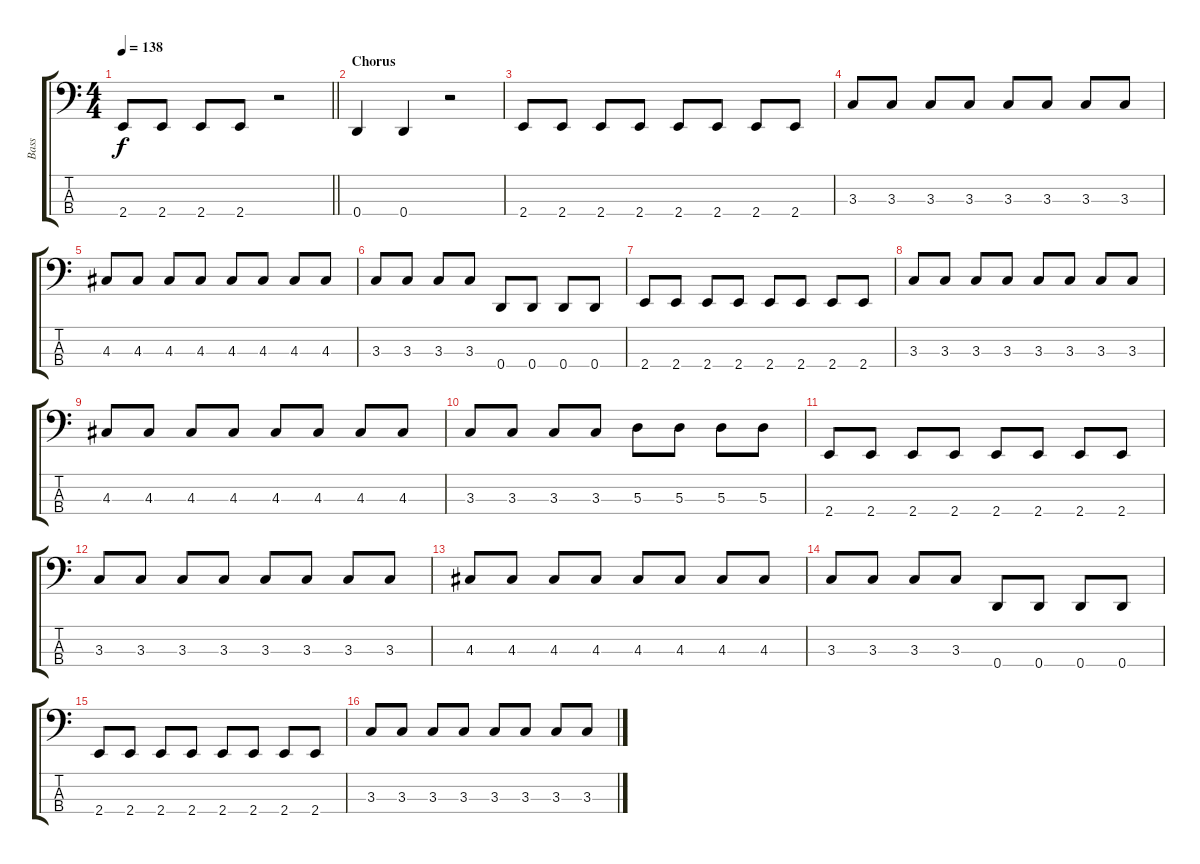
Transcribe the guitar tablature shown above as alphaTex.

\track ("Bass" "Bass") {instrument electricbasspick}
\staff {score tabs}
\tuning (G2 D2 A1 D1) {hide}
\ts (4 4)
\tempo 138
\clef f4
\barLineRight lightlight
\ks c
2.4.8{dy f} 2.4.8 2.4.8 2.4.8 r.2 |
\section ("" "Chorus")
0.4.4{instrument lead8bassandlead} 0.4.4 r.2 |
2.4.8 2.4.8 2.4.8 2.4.8 2.4.8 2.4.8 2.4.8 2.4.8 |
3.3.8 3.3.8 3.3.8 3.3.8 3.3.8 3.3.8 3.3.8 3.3.8 |
4.3.8 4.3.8 4.3.8 4.3.8 4.3.8 4.3.8 4.3.8 4.3.8 |
3.3.8 3.3.8 3.3.8 3.3.8 0.4.8 0.4.8 0.4.8 0.4.8 |
2.4.8 2.4.8 2.4.8 2.4.8 2.4.8 2.4.8 2.4.8 2.4.8 |
3.3.8 3.3.8 3.3.8 3.3.8 3.3.8 3.3.8 3.3.8 3.3.8 |
4.3.8 4.3.8 4.3.8 4.3.8 4.3.8 4.3.8 4.3.8 4.3.8 |
3.3.8 3.3.8 3.3.8 3.3.8 5.3.8 5.3.8 5.3.8 5.3.8 |
2.4.8 2.4.8 2.4.8 2.4.8 2.4.8 2.4.8 2.4.8 2.4.8 |
3.3.8 3.3.8 3.3.8 3.3.8 3.3.8 3.3.8 3.3.8 3.3.8 |
4.3.8 4.3.8 4.3.8 4.3.8 4.3.8 4.3.8 4.3.8 4.3.8 |
3.3.8 3.3.8 3.3.8 3.3.8 0.4.8 0.4.8 0.4.8 0.4.8 |
2.4.8 2.4.8 2.4.8 2.4.8 2.4.8 2.4.8 2.4.8 2.4.8 |
3.3.8 3.3.8 3.3.8 3.3.8 3.3.8 3.3.8 3.3.8 3.3.8
